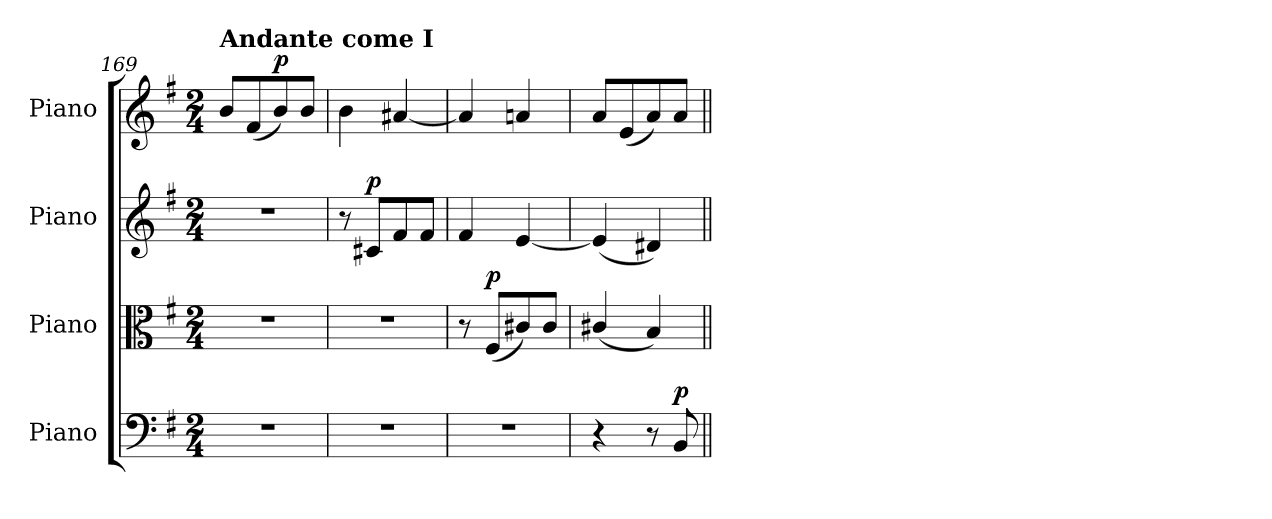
**kern	**dynam	**kern	**dynam	**kern	**dynam	**kern	**dynam
*part4	*part4	*part3	*part3	*part2	*part2	*part1	*part1
*staff4	*staff4	*staff3	*staff3	*staff2	*staff2	*staff1	*staff1
*I"Piano	*	*I"Piano	*	*I"Piano	*	*I"Piano	*
*I'Pno	*	*I'Pno	*	*I'Pno	*	*I'Pno	*
*clefF4	*	*clefC3	*	*clefG2	*	*clefG2	*
*k[f#]	*	*k[f#]	*	*k[f#]	*	*k[f#]	*
*M2/4	*	*M2/4	*	*M2/4	*	*M2/4	*
=169	=169	=169	=169	=169	=169	=169	=169
!	!	!	!	!	!	!LO:TX:a:B:t=Andante come I	!
2r	.	2r	.	2r	.	8b/L	.
.	.	.	.	.	.	(8f#/	.
!	!	!	!	!	!	!	!LO:DY:a
.	.	.	.	.	.	8b/)	p
.	.	.	.	.	.	8b/J	.
=170	=170	=170	=170	=170	=170	=170	=170
2r	.	2r	.	8r	.	4b\	.
!	!	!	!	!	!LO:DY:a	!	!
.	.	.	.	8c#X/L	p	.	.
.	.	.	.	8f#/	.	[4a#X/	.
.	.	.	.	8f#/J	.	.	.
!!LO:LB:g=z
=171	=171	=171	=171	=171	=171	=171	=171
2r	.	8r	.	4f#/	.	4a#/]	.
!	!	!	!LO:DY:a	!	!	!	!
.	.	(8F#/L	p	.	.	.	.
.	.	8c#X/)	.	[4e/	.	4an/	.
.	.	8c#/J	.	.	.	.	.
=172	=172	=172	=172	=172	=172	=172	=172
4r	.	(4c#X/	.	(4e/]	.	8a/L	.
.	.	.	.	.	.	(8e/	.
8r	.	4B/)	.	4d#X/)	.	8a/)	.
!	!LO:DY:a	!	!	!	!	!	!
8BB/	p	.	.	.	.	8a/J	.
=||	=||	=||	=||	=||	=||	=||	=||
*-	*-	*-	*-	*-	*-	*-	*-
